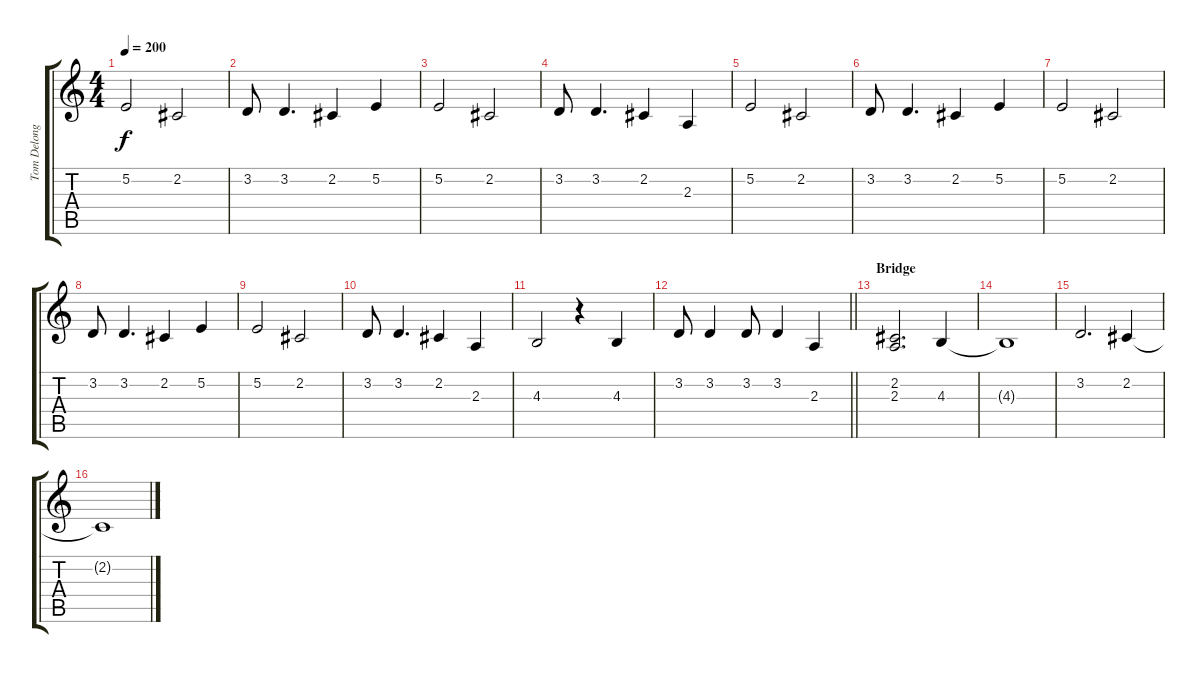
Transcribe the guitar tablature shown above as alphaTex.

\track ("Tom Delonge - Vocals" "Tom Delong") {instrument altosax}
\staff {score tabs}
\tuning (E4 B3 G3 D3 A2 E2) {hide}
\ts (4 4)
\tempo 200
\clef g2
\ks c
5.2.2{dy f} 2.2.2 |
3.2.8 3.2.4{d} 2.2.4 5.2.4 |
5.2.2 2.2.2 |
3.2.8 3.2.4{d} 2.2.4 2.3.4 |
5.2.2 2.2.2 |
3.2.8 3.2.4{d} 2.2.4 5.2.4 |
5.2.2 2.2.2 |
3.2.8 3.2.4{d} 2.2.4 5.2.4 |
5.2.2 2.2.2 |
3.2.8 3.2.4{d} 2.2.4 2.3.4 |
4.3.2 r.4 4.3.4 |
\barLineRight lightlight
3.2.8 3.2.4 3.2.8 3.2.4 2.3.4 |
\section ("" "Bridge")
(2.2 2.3).2{d} 4.3.4 |
4.3{t}.1 |
3.2.2{d} 2.2.4 |
2.2{t}.1
